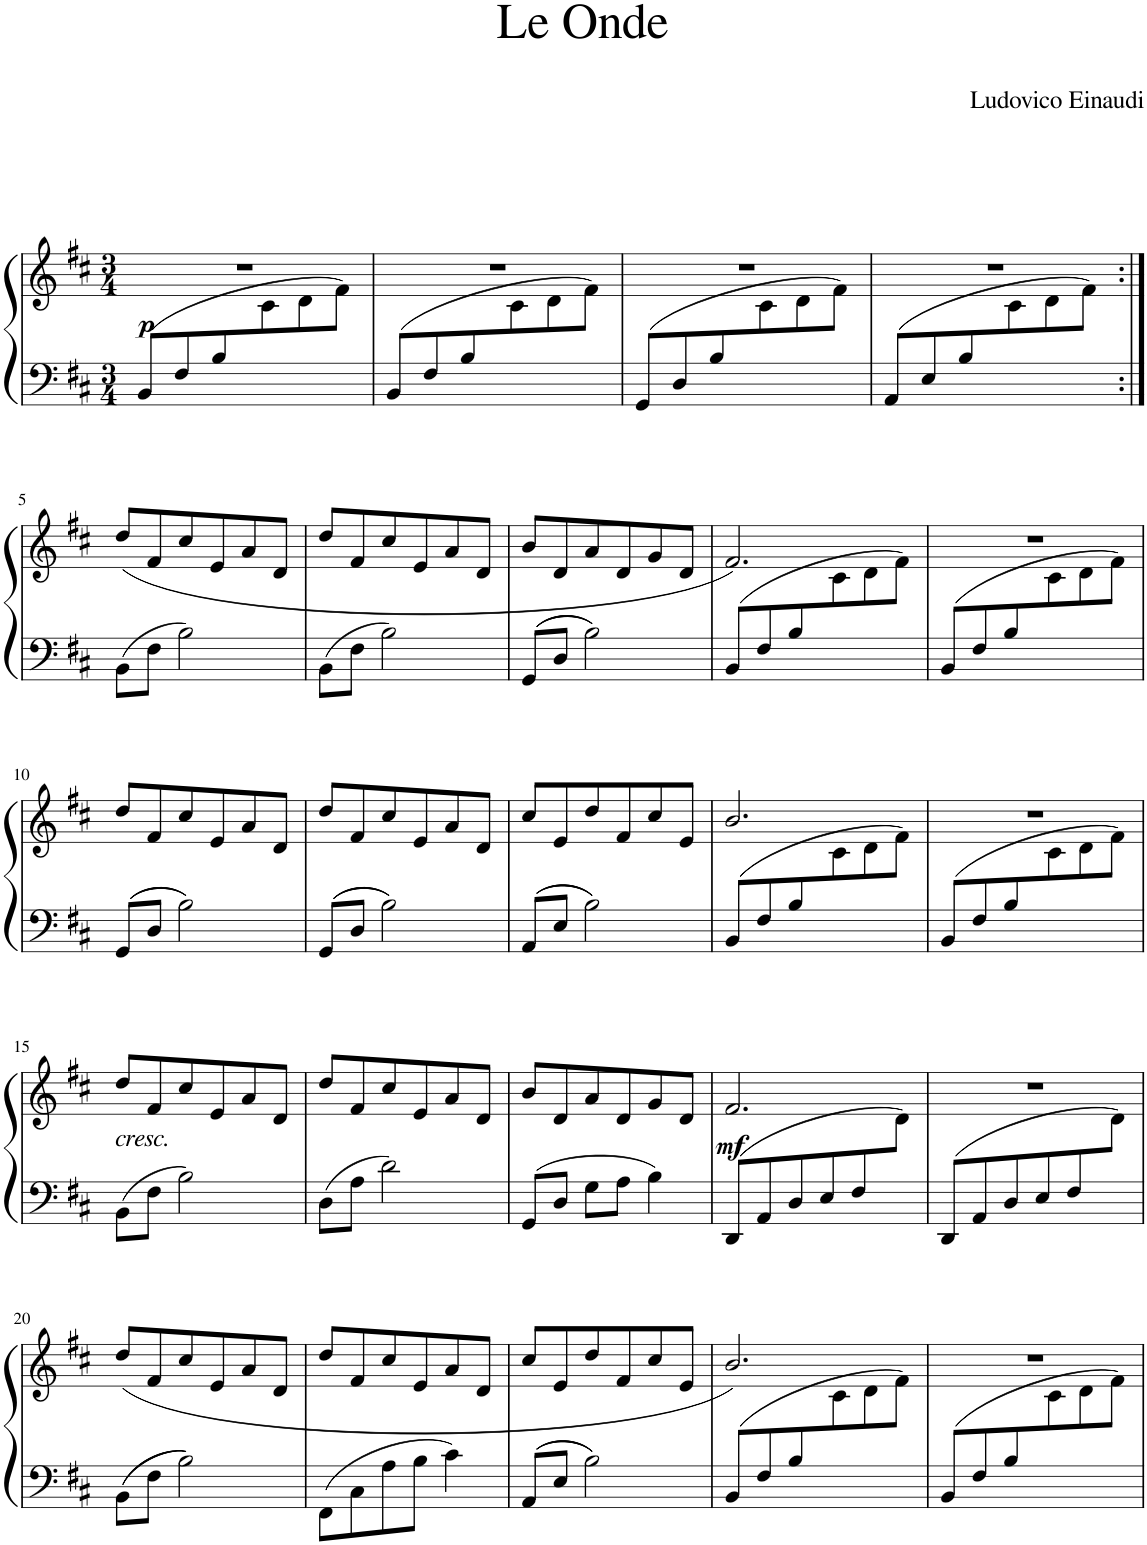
**kern	**kern	**dynam
*part1	*part1	*part1
*staff2	*staff1	*staff1/2
*I"Piano	*	*
*I'Pno.	*	*
*clefF4	*clefG2	*
*k[f#c#]	*k[f#c#]	*
*M3/4	*M3/4	*
=1	=1	=1
*	*^	*
!	!	!	!LO:DY:b
(8BB/L	2.r	4.ryy	p
8F#/	.	.	.
8B/	.	.	.
4.ryy	.	8c#\	.
.	.	8d\	.
.	.	8f#\J)	.
=2	=2	=2	=2
(8BB/L	2.r	4.ryy	.
8F#/	.	.	.
8B/	.	.	.
4.ryy	.	8c#\	.
.	.	8d\	.
.	.	8f#\J)	.
=3	=3	=3	=3
(8GG/L	2.r	4.ryy	.
8D/	.	.	.
8B/	.	.	.
4.ryy	.	8c#\	.
.	.	8d\	.
.	.	8f#\J)	.
=4	=4	=4	=4
(8AA/L	2.r	4.ryy	.
8E/	.	.	.
8B/	.	.	.
4.ryy	.	8c#\	.
.	.	8d\	.
.	.	8f#\J)	.
*	*v	*v	*
!!LO:LB:g=z
=5:|!	=5:|!	=5:|!
8BB\L	(8dd/L	.
8F#\J	8f#/	.
2B\	8cc#/	.
.	8e/	.
.	8a/	.
.	8d/J	.
=6	=6	=6
8BB\L	8dd/L	.
8F#\J	8f#/	.
2B\	8cc#/	.
.	8e/	.
.	8a/	.
.	8d/J	.
=7	=7	=7
8GG/L	8b/L	.
8D/J	8d/	.
2B\	8a/	.
.	8d/	.
.	8g/	.
.	8d/J	.
=8	=8	=8
*	*^	*
(8BB/L	2.f#/)	4.ryy	.
8F#/	.	.	.
8B/	.	.	.
4.ryy	.	8c#\	.
.	.	8d\	.
.	.	8f#\J)	.
=9	=9	=9	=9
(8BB/L	2.r	4.ryy	.
8F#/	.	.	.
8B/	.	.	.
4.ryy	.	8c#\	.
.	.	8d\	.
.	.	8f#\J)	.
*	*v	*v	*
!!LO:LB:g=z
=10	=10	=10
8GG/L	8dd/L	.
8D/J	8f#/	.
2B\	8cc#/	.
.	8e/	.
.	8a/	.
.	8d/J	.
=11	=11	=11
8GG/L	8dd/L	.
8D/J	8f#/	.
2B\	8cc#/	.
.	8e/	.
.	8a/	.
.	8d/J	.
=12	=12	=12
8AA/L	8cc#/L	.
8E/J	8e/	.
2B\	8dd/	.
.	8f#/	.
.	8cc#/	.
.	8e/J	.
=13	=13	=13
*	*^	*
(8BB/L	2.b/	4.ryy	.
8F#/	.	.	.
8B/	.	.	.
4.ryy	.	8c#\	.
.	.	8d\	.
.	.	8f#\J)	.
=14	=14	=14	=14
(8BB/L	2.r	4.ryy	.
8F#/	.	.	.
8B/	.	.	.
4.ryy	.	8c#\	.
.	.	8d\	.
.	.	8f#\J)	.
!!LO:LB:g=z
=15	=15	=15	=15
!	!LO:TX:b:i:t=cresc.	!	!
*	*v	*v	*
8BB\L	8dd/L	.
8F#\J	8f#/	.
2B\	8cc#/	.
.	8e/	.
.	8a/	.
.	8d/J	.
=16	=16	=16
8D\L	8dd/L	.
8A\J	8f#/	.
2d\	8cc#/	.
.	8e/	.
.	8a/	.
.	8d/J	.
=17	=17	=17
8GG/L	8b/L	.
8D/J	8d/	.
8G\L	8a/	.
8A\J	8d/	.
4B\	8g/	.
.	8d/J	.
=18	=18	=18
*	*^	*
!	!	!	!LO:DY:b
(8DD/L	2.f#/	8ryy	mf
*	*v	*v	*
8AA/	.	.
8D/	.	.
8E/	.	.
8F#/	.	.
*	*^	*
8ryy	.	8d\J)	.
=19	=19	=19	=19
(8DD/L	2.r	8ryy	.
*	*v	*v	*
8AA/	.	.
8D/	.	.
8E/	.	.
8F#/	.	.
*	*^	*
8ryy	.	8d\J)	.
*	*v	*v	*
!!LO:LB:g=z
=20	=20	=20
8BB\L	(8dd/L	.
8F#\J	8f#/	.
2B\	8cc#/	.
.	8e/	.
.	8a/	.
.	8d/J	.
=21	=21	=21
8FF#\L	8dd/L	.
8C#\	8f#/	.
8A\	8cc#/	.
8B\J	8e/	.
4c#\	8a/	.
.	8d/J	.
=22	=22	=22
8AA/L	8cc#/L	.
8E/J	8e/	.
2B\	8dd/	.
.	8f#/	.
.	8cc#/	.
.	8e/J	.
=23	=23	=23
*	*^	*
(8BB/L	2.b/)	4.ryy	.
8F#/	.	.	.
8B/	.	.	.
4.ryy	.	8c#\	.
.	.	8d\	.
.	.	8f#\J)	.
=24	=24	=24	=24
(8BB/L	2.r	4.ryy	.
8F#/	.	.	.
8B/	.	.	.
4.ryy	.	8c#\	.
.	.	8d\	.
.	.	8f#\J)	.
*	*v	*v	*
=	=	=
*-	*-	*-
